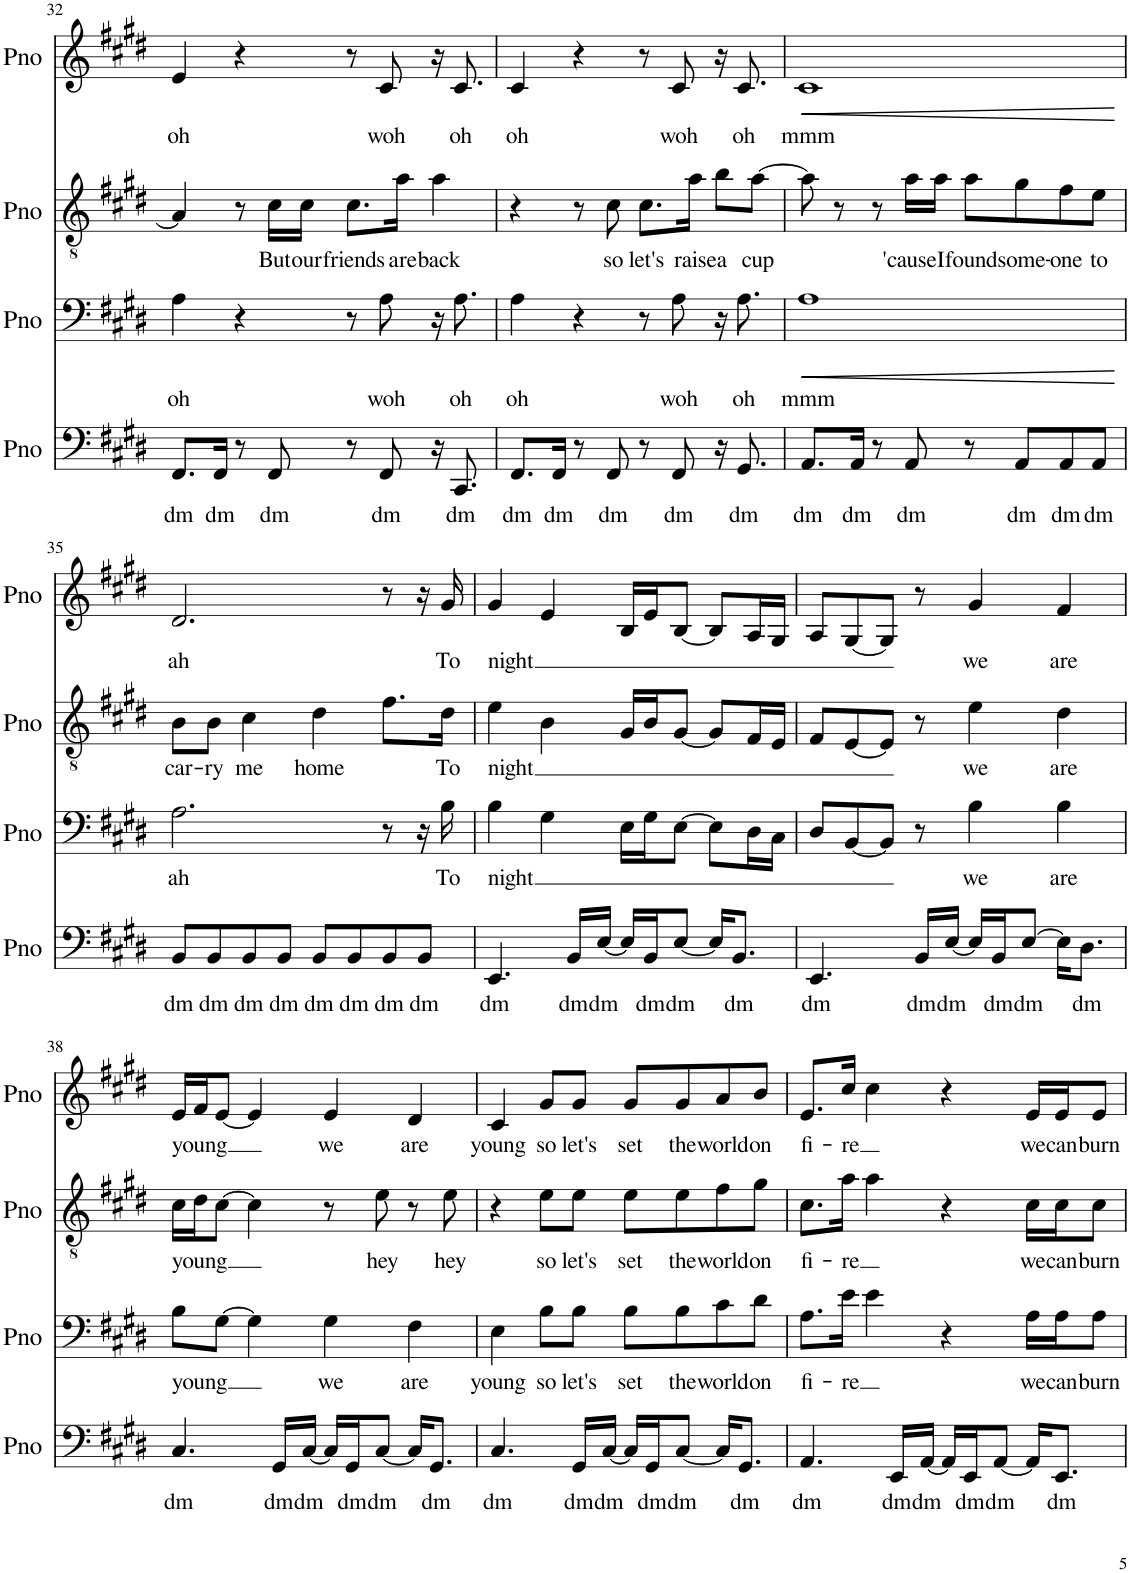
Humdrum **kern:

**kern	**text	**kern	**text	**dynam	**kern	**text	**kern	**text	**dynam
*part4	*part4	*part3	*part3	*part3	*part2	*part2	*part1	*part1	*part1
*staff4	*staff4	*staff3	*staff3	*staff3	*staff2	*staff2	*staff1	*staff1	*staff1
*I"Piano	*	*I"Piano	*	*	*I"Piano	*	*I"Piano	*	*
*I'Pno	*	*I'Pno	*	*	*I'Pno	*	*I'Pno	*	*
!!LO:PB:g=z
*clefF4	*	*clefF4	*	*	*clefGv2	*	*clefG2	*	*
*k[f#c#g#d#]	*	*k[f#c#g#d#]	*	*	*k[f#c#g#d#]	*	*k[f#c#g#d#]	*	*
*M4/4	*	*M4/4	*	*	*M4/4	*	*M4/4	*	*
=32	=32	=32	=32	=32	=32	=32	=32	=32	=32
!	!LO:LY:b	!	!LO:LY:b	!	!	!	!	!LO:LY:b	!
8.FF#/L	dm	4A\	oh	.	4A/]	.	4e/	oh	.
!	!LO:LY:b	!	!	!	!	!	!	!	!
16FF#/Jk	dm	.	.	.	.	.	.	.	.
8r	.	4r	.	.	8r	.	4r	.	.
!	!LO:LY:b	!	!	!	!	!LO:LY:b	!	!	!
8FF#/	dm	.	.	.	16c#\LL	But	.	.	.
!	!	!	!	!	!	!LO:LY:b	!	!	!
.	.	.	.	.	16c#\JJ	our	.	.	.
!	!	!	!	!	!	!LO:LY:b	!	!	!
8r	.	8r	.	.	8.c#\L	friends	8r	.	.
!	!LO:LY:b	!	!LO:LY:b	!	!	!	!	!LO:LY:b	!
8FF#/	dm	8A\	woh	.	.	.	8c#/	woh	.
!	!	!	!	!	!	!LO:LY:b	!	!	!
.	.	.	.	.	16a\Jk	are	.	.	.
!	!	!	!	!	!	!LO:LY:b	!	!	!
16r	.	16r	.	.	4a\	back	16r	.	.
!	!LO:LY:b	!	!LO:LY:b	!	!	!	!	!LO:LY:b	!
8.CC#/	dm	8.A\	oh	.	.	.	8.c#/	oh	.
=33	=33	=33	=33	=33	=33	=33	=33	=33	=33
!	!LO:LY:b	!	!LO:LY:b	!	!	!	!	!LO:LY:b	!
8.FF#/L	dm	4A\	oh	.	4r	.	4c#/	oh	.
!	!LO:LY:b	!	!	!	!	!	!	!	!
16FF#/Jk	dm	.	.	.	.	.	.	.	.
8r	.	4r	.	.	8r	.	4r	.	.
!	!LO:LY:b	!	!	!	!	!LO:LY:b	!	!	!
8FF#/	dm	.	.	.	8c#\	so	.	.	.
!	!	!	!	!	!	!LO:LY:b	!	!	!
8r	.	8r	.	.	8.c#\L	let's	8r	.	.
!	!LO:LY:b	!	!LO:LY:b	!	!	!	!	!LO:LY:b	!
8FF#/	dm	8A\	woh	.	.	.	8c#/	woh	.
!	!	!	!	!	!	!LO:LY:b	!	!	!
.	.	.	.	.	16a\Jk	raise	.	.	.
!	!	!	!	!	!	!LO:LY:b	!	!	!
16r	.	16r	.	.	8b\L	a	16r	.	.
!	!LO:LY:b	!	!LO:LY:b	!	!	!	!	!LO:LY:b	!
8.GG#/	dm	8.A\	oh	.	.	.	8.c#/	oh	.
!	!	!	!	!	!	!LO:LY:b	!	!	!
.	.	.	.	.	[8a\J	cup	.	.	.
=34	=34	=34	=34	=34	=34	=34	=34	=34	=34
!	!LO:LY:b	!	!LO:LY:b	!LO:HP:b	!	!	!	!LO:LY:b	!LO:HP:b
8.AA/L	dm	1A	mmm	<	8a\]	.	1c#	mmm	<
.	.	.	.	.	8r	.	.	.	.
!	!LO:LY:b	!	!	!	!	!	!	!	!
16AA/Jk	dm	.	.	.	.	.	.	.	.
8r	.	.	.	.	8r	.	.	.	.
!	!LO:LY:b	!	!	!	!	!LO:LY:b	!	!	!
8AA/	dm	.	.	.	16a\LL	'cause	.	.	.
!	!	!	!	!	!	!LO:LY:b	!	!	!
.	.	.	.	.	16a\JJ	I	.	.	.
!	!	!	!	!	!	!LO:LY:b	!	!	!
8r	.	.	.	.	8a\L	found	.	.	.
!	!LO:LY:b	!	!	!	!	!LO:LY:b	!	!	!
8AA/L	dm	.	.	.	8g#\	some-	.	.	.
!	!LO:LY:b	!	!	!	!	!LO:LY:b	!	!	!
8AA/	dm	.	.	.	8f#\	-one	.	.	.
!	!LO:LY:b	!	!	!	!	!LO:LY:b	!	!	!
8AA/J	dm	.	.	.	8e\J	to	.	.	.
.	.	.	.	[	.	.	.	.	[
!!LO:LB:g=z
=35	=35	=35	=35	=35	=35	=35	=35	=35	=35
!	!LO:LY:b	!	!LO:LY:b	!	!	!LO:LY:b	!	!LO:LY:b	!
8BB/L	dm	2.A\	ah	.	8B\L	car-	2.d#/	ah	.
!	!LO:LY:b	!	!	!	!	!LO:LY:b	!	!	!
8BB/	dm	.	.	.	8B\J	ry	.	.	.
!	!LO:LY:b	!	!	!	!	!LO:LY:b	!	!	!
8BB/	dm	.	.	.	4c#\	me	.	.	.
!	!LO:LY:b	!	!	!	!	!	!	!	!
8BB/J	dm	.	.	.	.	.	.	.	.
!	!LO:LY:b	!	!	!	!	!LO:LY:b	!	!	!
8BB/L	dm	.	.	.	4d#\	home	.	.	.
!	!LO:LY:b	!	!	!	!	!	!	!	!
8BB/	dm	.	.	.	.	.	.	.	.
!	!LO:LY:b	!	!	!	!	!	!	!	!
8BB/	dm	8r	.	.	8.f#\L	.	8r	.	.
!	!LO:LY:b	!	!	!	!	!	!	!	!
8BB/J	dm	16r	.	.	.	.	16r	.	.
!	!	!	!LO:LY:b	!	!	!LO:LY:b	!	!LO:LY:b	!
.	.	16B\	To	.	16d#\Jk	To	16g#/	To	.
=36	=36	=36	=36	=36	=36	=36	=36	=36	=36
!	!LO:LY:b	!	!LO:LY:b	!	!	!LO:LY:b	!	!LO:LY:b	!
4.EE/	dm	4B\	night	.	4e\	night	4g#/	night	.
.	.	4G#\	.	.	4B\	.	4e/	.	.
!	!LO:LY:b	!	!	!	!	!	!	!	!
16BB/LL	dm	.	.	.	.	.	.	.	.
!	!LO:LY:b	!	!	!	!	!	!	!	!
[16E/JJ	dm	.	.	.	.	.	.	.	.
16E/LL]	.	16E\LL	.	.	16G#/LL	.	16B/LL	.	.
!	!LO:LY:b	!	!	!	!	!	!	!	!
16BB/J	dm	16G#\J	.	.	16B/J	.	16e/J	.	.
!	!LO:LY:b	!	!	!	!	!	!	!	!
[8E/J	dm	[8E\J	.	.	[8G#/J	.	[8B/J	.	.
16E/KL]	.	8E\L]	.	.	8G#/L]	.	8B/L]	.	.
!	!LO:LY:b	!	!	!	!	!	!	!	!
8.BB/J	dm	.	.	.	.	.	.	.	.
.	.	16D#\L	.	.	16F#/L	.	16A/L	.	.
.	.	16C#\JJ	.	.	16E/JJ	.	16G#/JJ	.	.
=37	=37	=37	=37	=37	=37	=37	=37	=37	=37
!	!LO:LY:b	!	!	!	!	!	!	!	!
4.EE/	dm	8D#/L	.	.	8F#/L	.	8A/L	.	.
.	.	[8BB/	.	.	[8E/	.	[8G#/	.	.
.	.	8BB/J]	.	.	8E/J]	.	8G#/J]	.	.
!	!LO:LY:b	!	!	!	!	!	!	!	!
16BB/LL	dm	8r	.	.	8r	.	8r	.	.
!	!LO:LY:b	!	!	!	!	!	!	!	!
[16E/JJ	dm	.	.	.	.	.	.	.	.
!	!	!	!LO:LY:b	!	!	!LO:LY:b	!	!LO:LY:b	!
16E/LL]	.	4B\	we	.	4e\	we	4g#/	we	.
!	!LO:LY:b	!	!	!	!	!	!	!	!
16BB/J	dm	.	.	.	.	.	.	.	.
!	!LO:LY:b	!	!	!	!	!	!	!	!
[8E/J	dm	.	.	.	.	.	.	.	.
!	!	!	!LO:LY:b	!	!	!LO:LY:b	!	!LO:LY:b	!
16E\KL]	.	4B\	are	.	4d#\	are	4f#/	are	.
!	!LO:LY:b	!	!	!	!	!	!	!	!
8.D#\J	dm	.	.	.	.	.	.	.	.
!!LO:LB:g=z
=38	=38	=38	=38	=38	=38	=38	=38	=38	=38
!	!LO:LY:b	!	!LO:LY:b	!	!	!LO:LY:b	!	!LO:LY:b	!
4.C#/	dm	8B\L	young	.	16c#\LL	young	16e/LL	young	.
.	.	.	.	.	16d#\J	.	16f#/J	.	.
.	.	[8G#\J	.	.	[8c#\J	.	[8e/J	.	.
.	.	4G#\]	.	.	4c#\]	.	4e/]	.	.
!	!LO:LY:b	!	!	!	!	!	!	!	!
16GG#/LL	dm	.	.	.	.	.	.	.	.
!	!LO:LY:b	!	!	!	!	!	!	!	!
[16C#/JJ	dm	.	.	.	.	.	.	.	.
!	!	!	!LO:LY:b	!	!	!	!	!LO:LY:b	!
16C#/LL]	.	4G#\	we	.	8r	.	4e/	we	.
!	!LO:LY:b	!	!	!	!	!	!	!	!
16GG#/J	dm	.	.	.	.	.	.	.	.
!	!LO:LY:b	!	!	!	!	!LO:LY:b	!	!	!
[8C#/J	dm	.	.	.	8e\	hey	.	.	.
!	!	!	!LO:LY:b	!	!	!	!	!LO:LY:b	!
16C#/KL]	.	4F#\	are	.	8r	.	4d#/	are	.
!	!LO:LY:b	!	!	!	!	!	!	!	!
8.GG#/J	dm	.	.	.	.	.	.	.	.
!	!	!	!	!	!	!LO:LY:b	!	!	!
.	.	.	.	.	8e\	hey	.	.	.
=39	=39	=39	=39	=39	=39	=39	=39	=39	=39
!	!LO:LY:b	!	!LO:LY:b	!	!	!	!	!LO:LY:b	!
4.C#/	dm	4E\	young	.	4r	.	4c#/	young	.
!	!	!	!LO:LY:b	!	!	!LO:LY:b	!	!LO:LY:b	!
.	.	8B\L	so	.	8e\L	so	8g#/L	so	.
!	!LO:LY:b	!	!LO:LY:b	!	!	!LO:LY:b	!	!LO:LY:b	!
16GG#/LL	dm	8B\J	let's	.	8e\J	let's	8g#/J	let's	.
!	!LO:LY:b	!	!	!	!	!	!	!	!
[16C#/JJ	dm	.	.	.	.	.	.	.	.
!	!	!	!LO:LY:b	!	!	!LO:LY:b	!	!LO:LY:b	!
16C#/LL]	.	8B\L	set	.	8e\L	set	8g#/L	set	.
!	!LO:LY:b	!	!	!	!	!	!	!	!
16GG#/J	dm	.	.	.	.	.	.	.	.
!	!LO:LY:b	!	!LO:LY:b	!	!	!LO:LY:b	!	!LO:LY:b	!
[8C#/J	dm	8B\	the	.	8e\	the	8g#/	the	.
!	!	!	!LO:LY:b	!	!	!LO:LY:b	!	!LO:LY:b	!
16C#/KL]	.	8c#\	world	.	8f#\	world	8a/	world	.
!	!LO:LY:b	!	!	!	!	!	!	!	!
8.GG#/J	dm	.	.	.	.	.	.	.	.
!	!	!	!LO:LY:b	!	!	!LO:LY:b	!	!LO:LY:b	!
.	.	8d#\J	on	.	8g#\J	on	8b/J	on	.
=40	=40	=40	=40	=40	=40	=40	=40	=40	=40
!	!LO:LY:b	!	!LO:LY:b	!	!	!LO:LY:b	!	!LO:LY:b	!
4.AA/	dm	8.A\L	fi-	.	8.c#\L	fi-	8.e/L	fi-	.
!	!	!	!LO:LY:b	!	!	!LO:LY:b	!	!LO:LY:b	!
.	.	16e\Jk	-re	.	16a\Jk	-re	16cc#/Jk	-re	.
.	.	4e\	.	.	4a\	.	4cc#\	.	.
!	!LO:LY:b	!	!	!	!	!	!	!	!
16EE/LL	dm	.	.	.	.	.	.	.	.
!	!LO:LY:b	!	!	!	!	!	!	!	!
[16AA/JJ	dm	.	.	.	.	.	.	.	.
16AA/LL]	.	4r	.	.	4r	.	4r	.	.
!	!LO:LY:b	!	!	!	!	!	!	!	!
16EE/J	dm	.	.	.	.	.	.	.	.
!	!LO:LY:b	!	!	!	!	!	!	!	!
[8AA/J	dm	.	.	.	.	.	.	.	.
!	!	!	!LO:LY:b	!	!	!LO:LY:b	!	!LO:LY:b	!
16AA/KL]	.	16A\LL	we	.	16c#\LL	we	16e/LL	we	.
!	!LO:LY:b	!	!LO:LY:b	!	!	!LO:LY:b	!	!LO:LY:b	!
8.EE/J	dm	16A\J	can	.	16c#\J	can	16e/J	can	.
!	!	!	!LO:LY:b	!	!	!LO:LY:b	!	!LO:LY:b	!
.	.	8A\J	burn	.	8c#\J	burn	8e/J	burn	.
=	=	=	=	=	=	=	=	=	=
*-	*-	*-	*-	*-	*-	*-	*-	*-	*-
